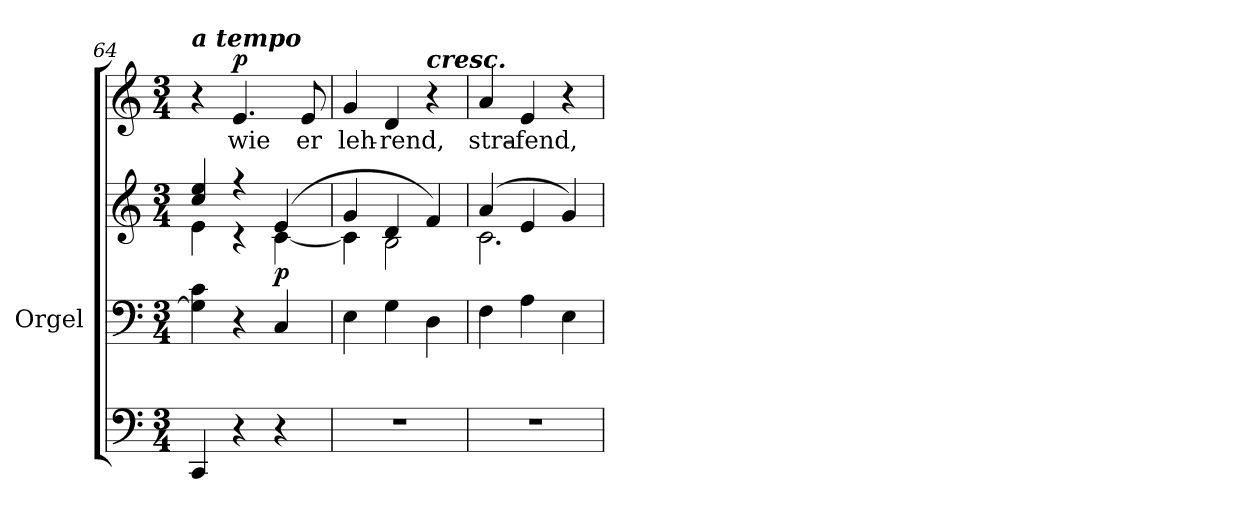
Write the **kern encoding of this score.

**kern	**kern	**kern	**dynam	**kern	**text	**dynam
*part3	*part2	*part2	*part2	*part1	*part1	*part1
*staff4	*staff3	*staff2	*staff2/3	*staff1	*staff1	*staff1
*	*I"Orgel	*	*	*	*	*
*	*I'Org.	*	*	*	*	*
*clefF4	*clefF4	*clefG2	*	*clefG2	*	*
*k[]	*k[]	*k[]	*	*k[]	*	*
*C:	*C:	*C:	*	*C:	*	*
*M3/4	*M3/4	*M3/4	*	*M3/4	*	*
=64	=64	=64	=64	=64	=64	=64
*	*	*^	*	*	*	*
!	!	!	!	!	!LO:TX:a:Bi:t=a tempo	!	!
4CC/	4G\] 4c\	4cc/ 4ee/	4e\	.	4r	.	.
!	!	!	!	!	!	!LO:LY:b	!LO:DY:a
4r	4r	4r	4r	.	4.e/	wie	p
!	!	!	!	!LO:DY:b	!	!	!
4r	4C/	(4e/	[<4c\	p	.	.	.
!	!	!	!	!	!	!LO:LY:b	!
.	.	.	.	.	8e/	er	.
=65	=65	=65	=65	=65	=65	=65	=65
!	!	!	!	!	!	!LO:LY:b	!
2.r	4E\	4g/	4c\]	.	4g/	leh-	.
!	!	!	!	!	!	!LO:LY:b	!
.	4G\	4d/	2B\	.	4d/	-rend,	.
!	!	!	!	!	!LO:TX:a:Bi:t=cresc.	!	!
.	4D\	4f/)	.	.	4r	.	.
!!LO:LB:g=z
=66	=66	=66	=66	=66	=66	=66	=66
!	!	!	!	!	!	!LO:LY:b	!
2.r	4F\	(4a/	2.c\	.	4a/	stra-	.
!	!	!	!	!	!	!LO:LY:b	!
.	4A\	4e/	.	.	4e/	-fend,	.
.	4E\	4g/)	.	.	4r	.	.
*	*	*v	*v	*	*	*	*
=	=	=	=	=	=	=
*-	*-	*-	*-	*-	*-	*-
